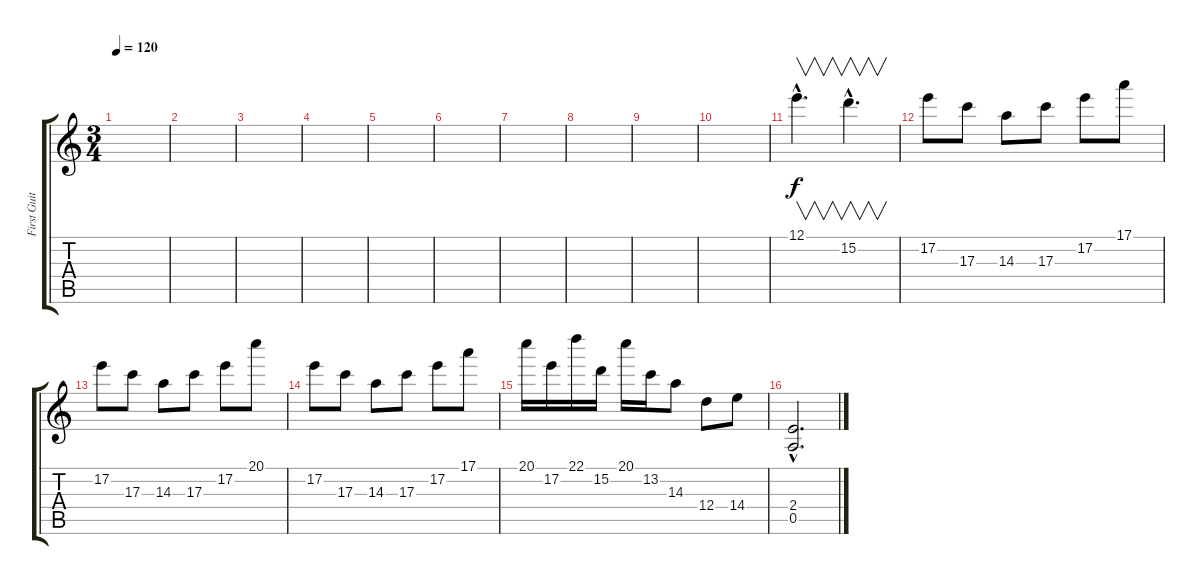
\track ("First Guitar" "First Guit") {instrument overdrivenguitar}
\staff {score tabs}
\tuning (E4 B3 G3 D3 A2 E2) {hide}
\ts (3 4)
\tempo 120
\clef g2
\ks c
|
|
|
|
|
|
|
|
|
|
12.1{hac}.4{v d} 15.2{hac}.4{v d} |
17.2.8 17.3.8 14.3.8 17.3.8 17.2.8 17.1.8 |
17.2.8 17.3.8 14.3.8 17.3.8 17.2.8 20.1.8 |
17.2.8 17.3.8 14.3.8 17.3.8 17.2.8 17.1.8 |
20.1.16 17.2.16 22.1.16 15.2.16 20.1.16 13.2.16 14.3.8 12.4.8 14.4.8 |
(2.4{hac} 0.5{hac}).2{d}
